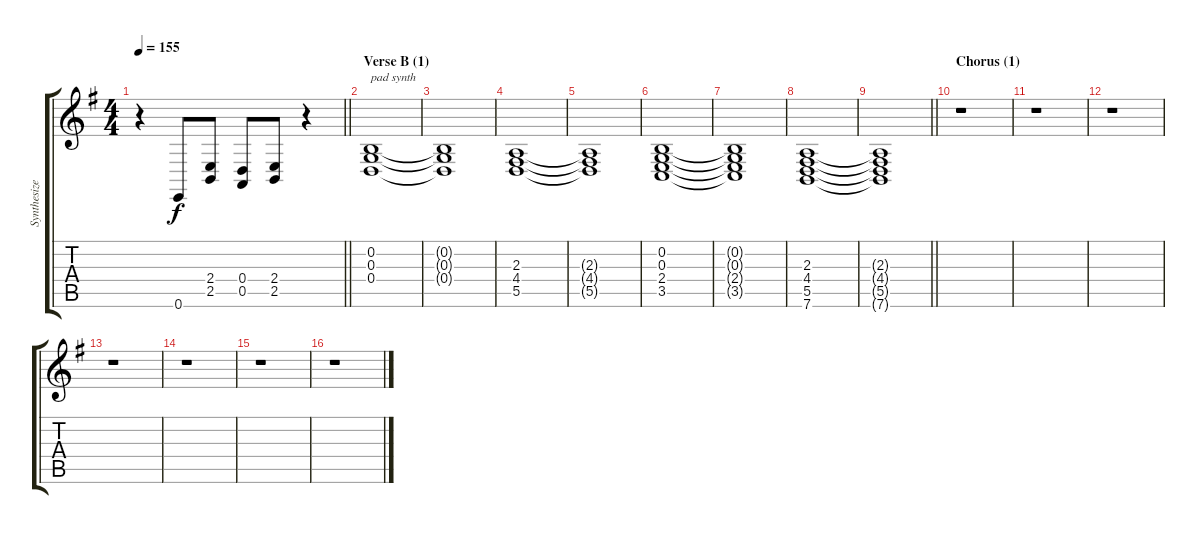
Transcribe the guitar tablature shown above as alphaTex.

\track ("Synthesizer II" "Synthesize") {instrument drawbarorgan}
\staff {score tabs}
\tuning (E4 B3 G3 D3 A2 E2) {hide}
\ts (4 4)
\tempo 155
\clef g2
\barLineRight lightlight
\ks eminor
r.4{dy f} 0.6.8 (2.4 2.5).8 (0.4 0.5).8 (2.4 2.5).8 r.4 |
\section ("" "Verse B (1)")
(0.2 0.3 0.4).1{txt "pad synth" instrument pad3polysynth} |
(0.2{t} 0.3{t} 0.4{t}).1 |
(2.3 4.4 5.5).1 |
(2.3{t} 4.4{t} 5.5{t}).1 |
(0.2 0.3 2.4 3.5).1 |
(0.2{t} 0.3{t} 2.4{t} 3.5{t}).1 |
(2.3 4.4 5.5 7.6).1 |
\barLineRight lightlight
(2.3{t} 4.4{t} 5.5{t} 7.6{t}).1 |
\section ("" "Chorus (1)")
r.1 |
r.1 |
r.1 |
r.1 |
r.1 |
r.1 |
r.1
